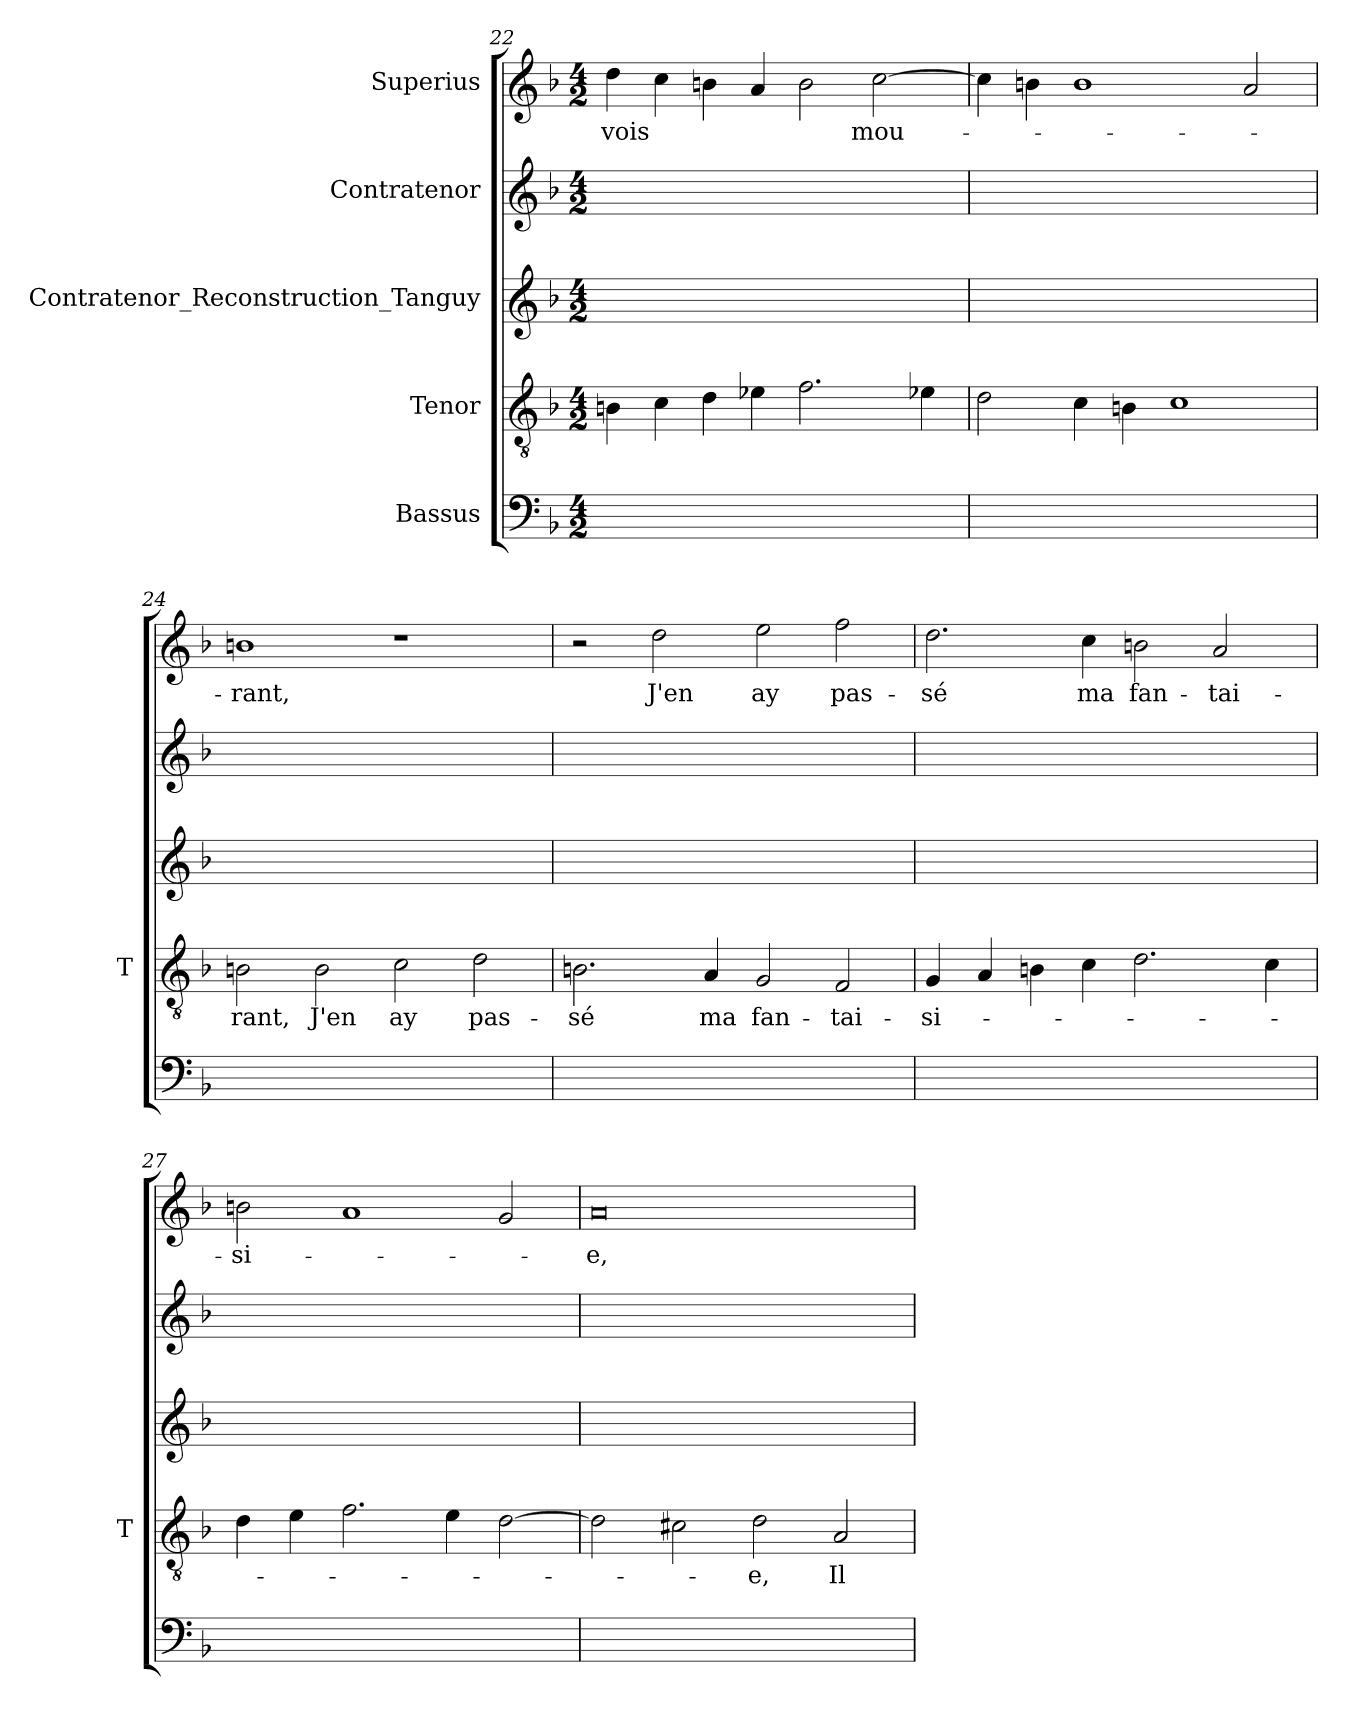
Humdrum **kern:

**kern	**kern	**text	**kern	**kern	**kern	**text
*part5	*part4	*part4	*part3	*part2	*part1	*part1
*staff5	*staff4	*staff4	*staff3	*staff2	*staff1	*staff1
*I"Bassus	*I"Tenor	*	*I"Contratenor_Reconstruction_Tanguy	*I"Contratenor	*I"Superius	*
*	*I'T	*	*	*	*	*
*clefF4	*clefGv2	*	*clefG2	*clefG2	*clefG2	*
*k[b-]	*k[b-]	*	*k[b-]	*k[b-]	*k[b-]	*
*M4/2	*M4/2	*	*M4/2	*M4/2	*M4/2	*
=22	=22	=22	=22	=22	=22	=22
0ryy	4B	.	0ryy	0ryy	4dd	-vois
.	4c	.	.	.	4cc	.
.	4d	.	.	.	4b	.
.	4e-X	.	.	.	4a	.
.	2.f	.	.	.	2b	.
.	.	.	.	.	[2cc	mou-
.	4e-X	.	.	.	.	.
=23	=23	=23	=23	=23	=23	=23
0ryy	2d	.	0ryy	0ryy	4cc]	.
.	.	.	.	.	4b	.
.	4c	.	.	.	1b	.
.	4B	.	.	.	.	.
.	1c	.	.	.	.	.
.	.	.	.	.	2a	.
=24	=24	=24	=24	=24	=24	=24
0ryy	2B	-rant,	0ryy	0ryy	1b	-rant,
.	2B	-J'en	.	.	.	.
.	2c	-ay	.	.	1r	.
.	2d	pas-	.	.	.	.
=25	=25	=25	=25	=25	=25	=25
0ryy	2.B	-sé	0ryy	0ryy	2r	.
.	.	.	.	.	2dd	-J'en
.	4A	-ma	.	.	.	.
.	2G	fan-	.	.	2ee	-ay
.	2F	tai-	.	.	2ff	pas-
=26	=26	=26	=26	=26	=26	=26
0ryy	4G	si-	0ryy	0ryy	2.dd	-sé
.	4A	.	.	.	.	.
.	4B	.	.	.	.	.
.	4c	.	.	.	4cc	-ma
.	2.d	.	.	.	2b	fan-
.	.	.	.	.	2a	tai-
.	4c	.	.	.	.	.
=27	=27	=27	=27	=27	=27	=27
0ryy	4d	.	0ryy	0ryy	2b	si-
.	4e	.	.	.	.	.
.	2.f	.	.	.	1a	.
.	4e	.	.	.	.	.
.	[2d	.	.	.	2g	.
=28	=28	=28	=28	=28	=28	=28
0ryy	2d]	.	0ryy	0ryy	0a	-e,
.	2c#X	.	.	.	.	.
.	2d	-e,	.	.	.	.
.	2A	-Il	.	.	.	.
=	=	=	=	=	=	=
*-	*-	*-	*-	*-	*-	*-
